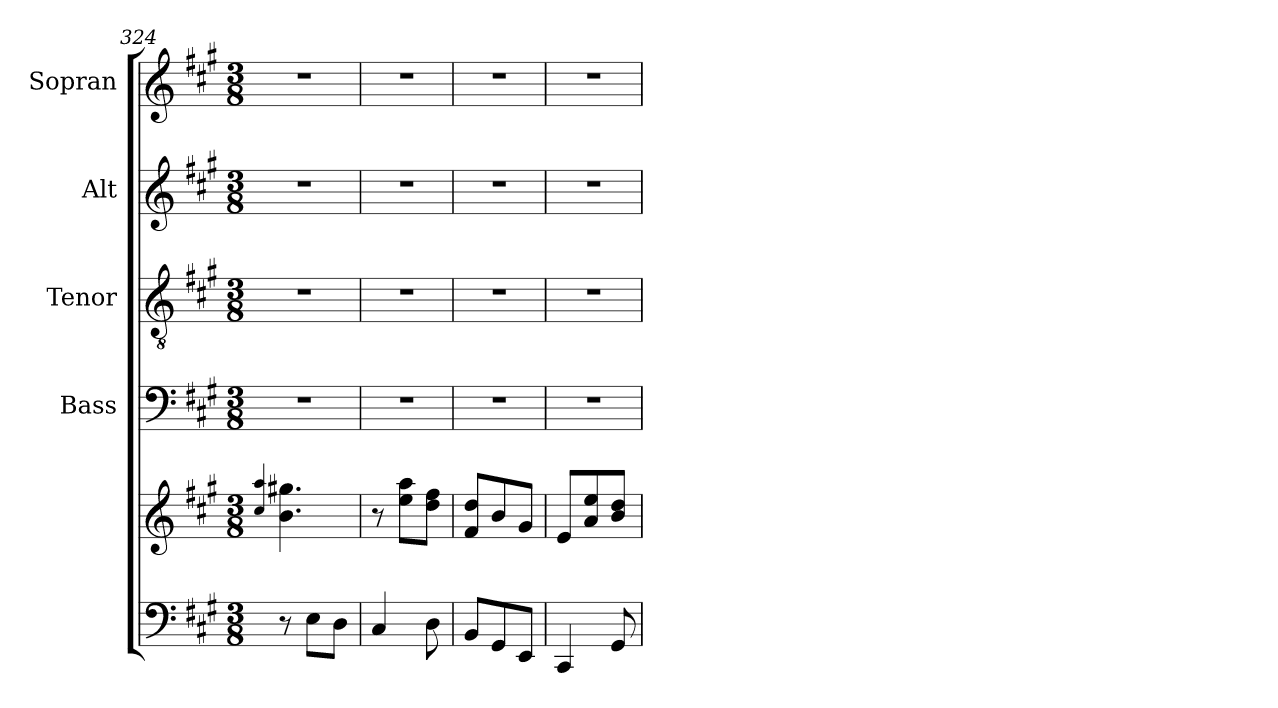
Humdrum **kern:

**kern	**kern	**kern	**kern	**kern	**kern
*part5	*part5	*part4	*part3	*part2	*part1
*staff6	*staff5	*staff4	*staff3	*staff2	*staff1
*	*	*I"Bass	*I"Tenor	*I"Alt	*I"Sopran
*	*	*I'B.	*I'T.	*I'A.	*I'S.
*clefF4	*clefG2	*clefF4	*clefGv2	*clefG2	*clefG2
*k[f#c#g#]	*k[f#c#g#]	*k[f#c#g#]	*k[f#c#g#]	*k[f#c#g#]	*k[f#c#g#]
*A:	*A:	*A:	*A:	*A:	*A:
*M3/8	*M3/8	*M3/8	*M3/8	*M3/8	*M3/8
=324	=324	=324	=324	=324	=324
.	4qqcc#/ 4qqaa/	.	.	.	.
8r	4.b\ 4.gg#X\	4.r	4.r	4.r	4.r
8E\L	.	.	.	.	.
8D\J	.	.	.	.	.
=325	=325	=325	=325	=325	=325
4C#/	8r	4.r	4.r	4.r	4.r
.	8ee\ 8aa\L	.	.	.	.
8D\	8dd\ 8ff#\J	.	.	.	.
=326	=326	=326	=326	=326	=326
8BB/L	8f#/ 8dd/L	4.r	4.r	4.r	4.r
8GG#/	8b/	.	.	.	.
8EE/J	8g#/J	.	.	.	.
=327	=327	=327	=327	=327	=327
4CC#/	8e/L	4.r	4.r	4.r	4.r
.	8a/ 8ee/	.	.	.	.
8GG#/	8b/ 8dd/J	.	.	.	.
=	=	=	=	=	=
*-	*-	*-	*-	*-	*-
